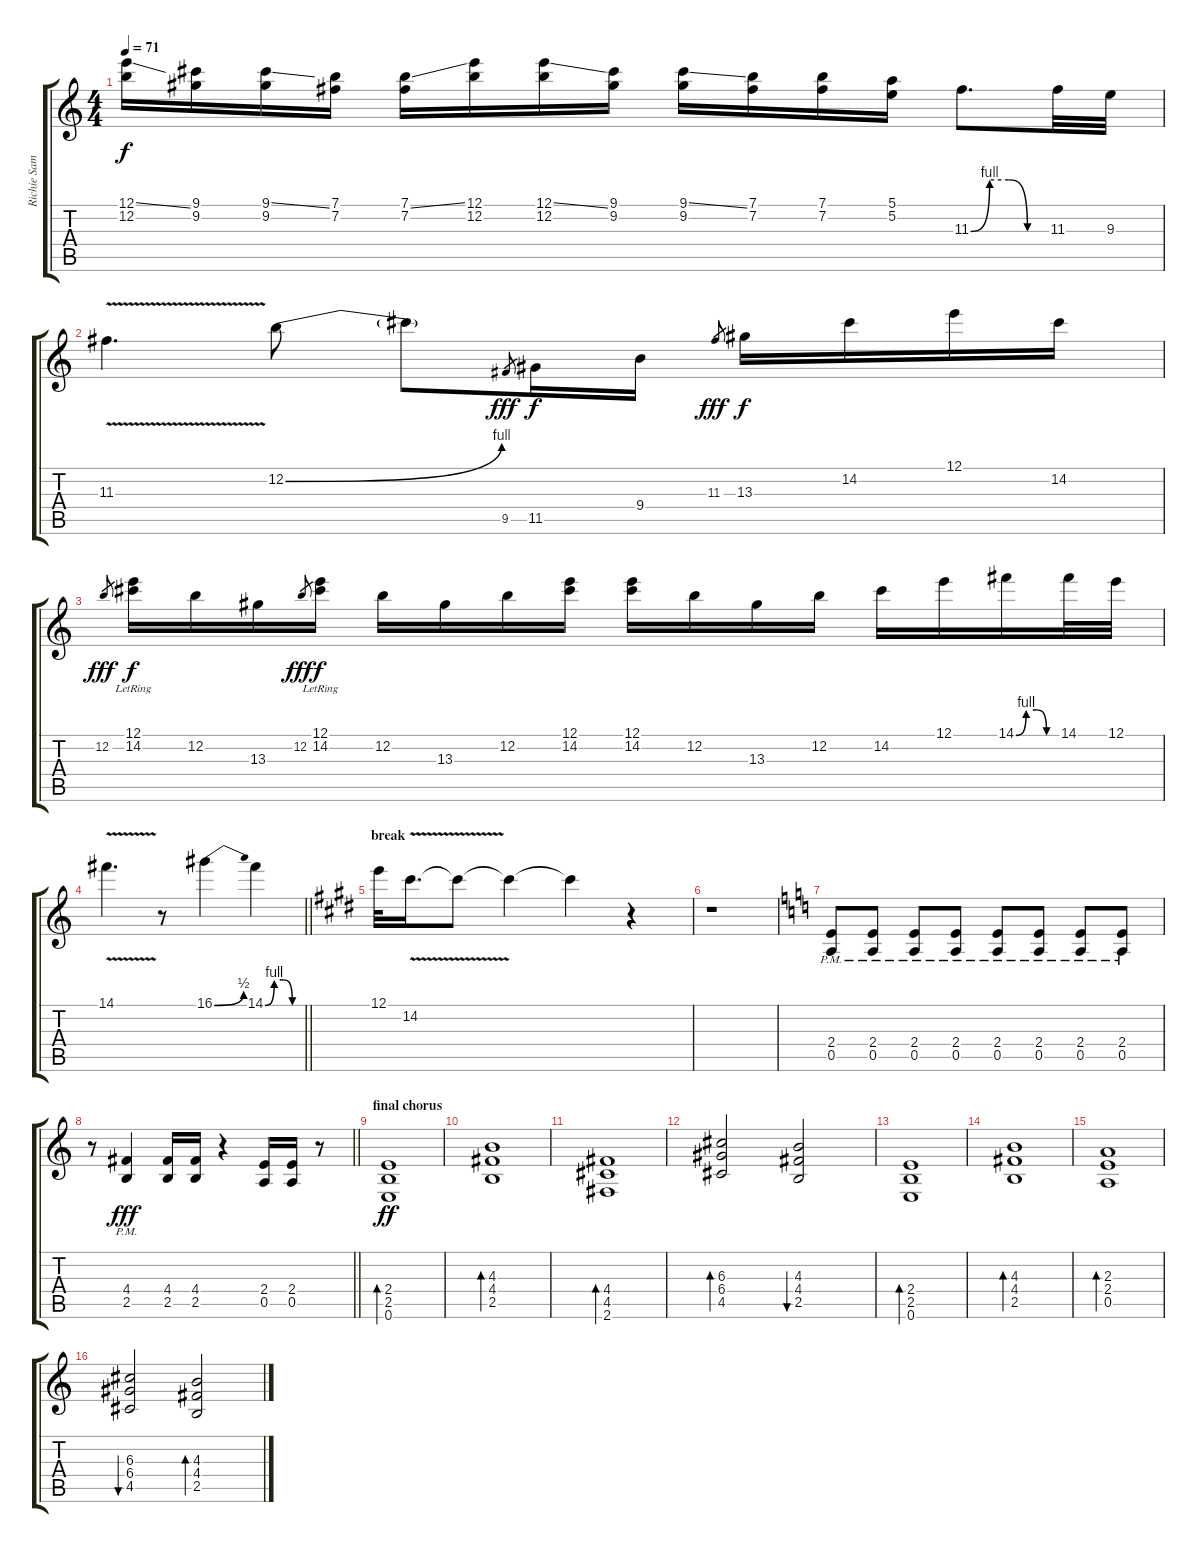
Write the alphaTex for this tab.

\track ("Richie Sambora" "Richie Sam") {instrument distortionguitar}
\staff {score tabs}
\tuning (E4 B3 G3 D3 A2 E2) {hide}
\ts (4 4)
\tempo 71
\clef g2
\ks c
(12.1{ss} 12.2).16{dy f} (9.1 9.2).16 (9.1{ss} 9.2).16 (7.1 7.2).16 (7.1{ss} 7.2).16 (12.1 12.2).16 (12.1{ss} 12.2).16 (9.1 9.2).16 (9.1{ss} 9.2).16 (7.1 7.2).16 (7.1 7.2).16 (5.1 5.2).16 11.3{be (custom 0 0 15 4 30 4 45 0 60 0)}.8{d} 11.3.32 9.3.32 |
11.3{v}.4{d} 12.2{be (bend 0 0 60 4)}.8 12.2{t}.8 9.5.8{gr dy fff} 11.5.16{dy f} 9.4.16 11.3.8{gr dy fff} 13.3.16{dy f} 14.2.16 12.1.16 14.2.16 |
12.2.8{gr dy fff} (12.1{lr} 14.2).16{dy f} 12.2.16 13.3.16 12.2.8{gr dy fff} (12.1{lr} 14.2).16{dy f} 12.2.16 13.3.16 12.2.16 (12.1 14.2).16 (12.1 14.2).16 12.2.16 13.3.16 12.2.16 14.2.16 12.1.16 14.1{be (custom 0 0 15 4 30 4 45 0 60 0)}.16 14.1.32 12.1.32 |
\barLineRight lightlight
14.1{v}.4{d} r.8 16.1{be (bend 0 0 60 2)}.4 14.1{be (custom 0 0 15 4 30 4 45 0 60 0)}.4 |
\section ("" "break")
\ks e
12.1.32 14.2{v}.16{d} 14.2{t}.8 14.2{t}.4 14.2{t}.4 r.4 |
r.1 |
\ks c
(2.4{pm} 0.5{pm}).8 (2.4{pm} 0.5{pm}).8 (2.4{pm} 0.5{pm}).8 (2.4{pm} 0.5{pm}).8 (2.4{pm} 0.5{pm}).8 (2.4{pm} 0.5{pm}).8 (2.4{pm} 0.5{pm}).8 (2.4{pm} 0.5{pm}).8 |
\barLineRight lightlight
r.8 (4.4{pm} 2.5{pm}).4{dy fff} (4.4 2.5).16 (4.4 2.5).16 r.4 (2.4 0.5).16 (2.4 0.5).16 r.8 |
\section ("" "final chorus")
(2.4 2.5 0.6).1{bd 120 dy ff} |
(4.3 4.4 2.5).1{bd 120} |
(4.4 4.5 2.6).1{bd 120} |
(6.3 6.4 4.5).2{bd 120} (4.3 4.4 2.5).2{bu 120} |
(2.4 2.5 0.6).1{bd 120} |
(4.3 4.4 2.5).1{bd 120} |
(2.3 2.4 0.5).1{bd 120} |
(6.3 6.4 4.5).2{bu 120} (4.3 4.4 2.5).2{bd 120}
